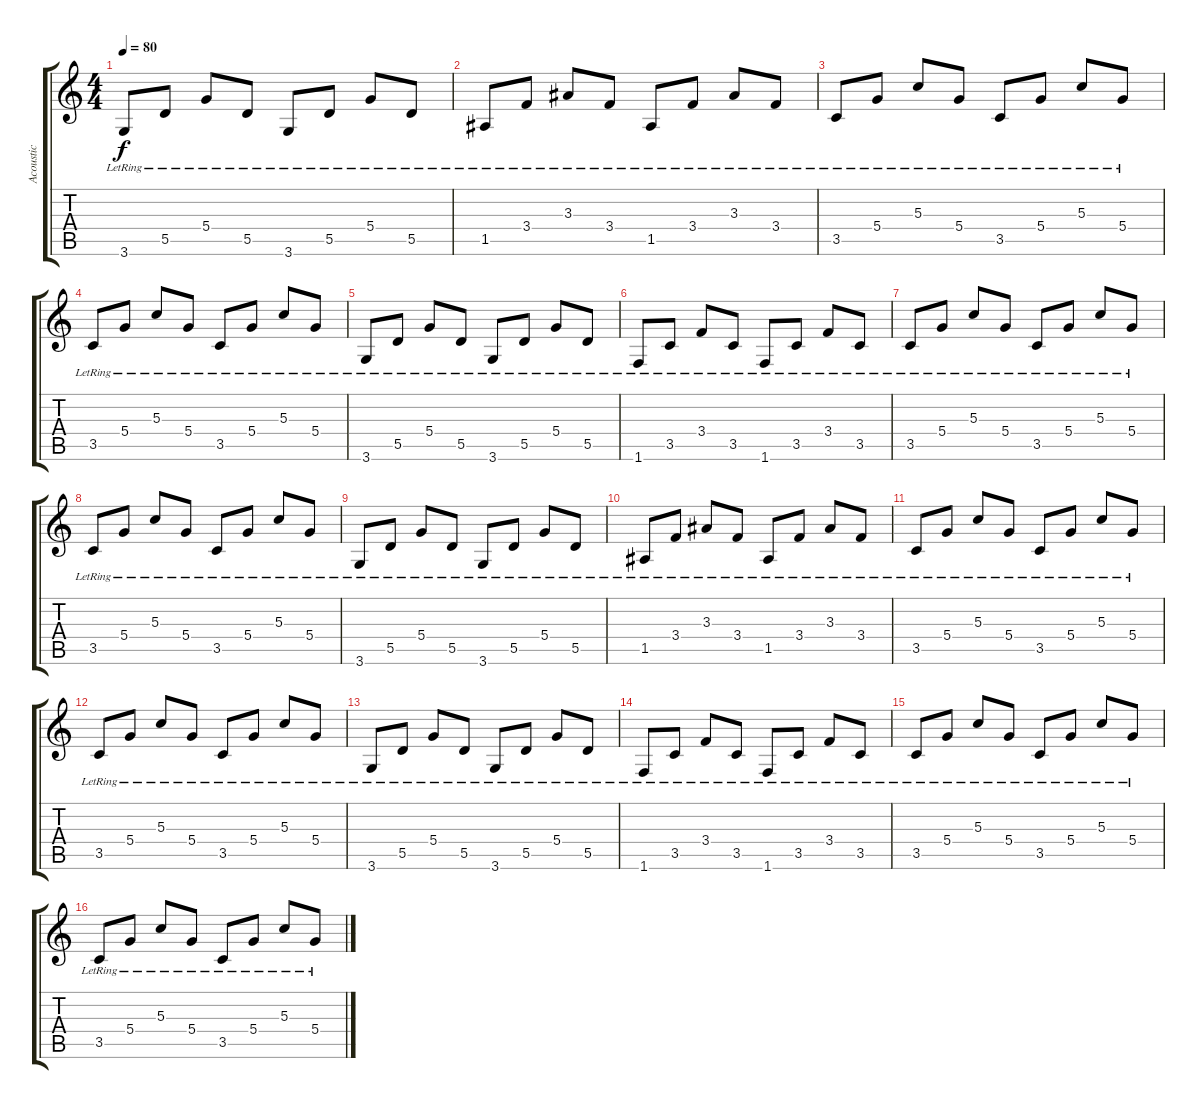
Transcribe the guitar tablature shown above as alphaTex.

\track ("Acoustic" "Acoustic") {instrument acousticguitarsteel}
\staff {score tabs}
\tuning (E4 B3 G3 D3 A2 E2) {hide}
\ts (4 4)
\tempo 80
\clef g2
\ks c
3.6{lr}.8{dy f} 5.5{lr}.8 5.4{lr}.8 5.5{lr}.8 3.6{lr}.8 5.5{lr}.8 5.4{lr}.8 5.5{lr}.8 |
1.5{lr}.8 3.4{lr}.8 3.3{lr}.8 3.4{lr}.8 1.5{lr}.8 3.4{lr}.8 3.3{lr}.8 3.4{lr}.8 |
3.5{lr}.8 5.4{lr}.8 5.3{lr}.8 5.4{lr}.8 3.5{lr}.8 5.4{lr}.8 5.3{lr}.8 5.4{lr}.8 |
3.5{lr}.8 5.4{lr}.8 5.3{lr}.8 5.4{lr}.8 3.5{lr}.8 5.4{lr}.8 5.3{lr}.8 5.4{lr}.8 |
3.6{lr}.8 5.5{lr}.8 5.4{lr}.8 5.5{lr}.8 3.6{lr}.8 5.5{lr}.8 5.4{lr}.8 5.5{lr}.8 |
1.6{lr}.8 3.5{lr}.8 3.4{lr}.8 3.5{lr}.8 1.6{lr}.8 3.5{lr}.8 3.4{lr}.8 3.5{lr}.8 |
3.5{lr}.8 5.4{lr}.8 5.3{lr}.8 5.4{lr}.8 3.5{lr}.8 5.4{lr}.8 5.3{lr}.8 5.4{lr}.8 |
3.5{lr}.8 5.4{lr}.8 5.3{lr}.8 5.4{lr}.8 3.5{lr}.8 5.4{lr}.8 5.3{lr}.8 5.4{lr}.8 |
3.6{lr}.8 5.5{lr}.8 5.4{lr}.8 5.5{lr}.8 3.6{lr}.8 5.5{lr}.8 5.4{lr}.8 5.5{lr}.8 |
1.5{lr}.8 3.4{lr}.8 3.3{lr}.8 3.4{lr}.8 1.5{lr}.8 3.4{lr}.8 3.3{lr}.8 3.4{lr}.8 |
3.5{lr}.8 5.4{lr}.8 5.3{lr}.8 5.4{lr}.8 3.5{lr}.8 5.4{lr}.8 5.3{lr}.8 5.4{lr}.8 |
3.5{lr}.8 5.4{lr}.8 5.3{lr}.8 5.4{lr}.8 3.5{lr}.8 5.4{lr}.8 5.3{lr}.8 5.4{lr}.8 |
3.6{lr}.8 5.5{lr}.8 5.4{lr}.8 5.5{lr}.8 3.6{lr}.8 5.5{lr}.8 5.4{lr}.8 5.5{lr}.8 |
1.6{lr}.8 3.5{lr}.8 3.4{lr}.8 3.5{lr}.8 1.6{lr}.8 3.5{lr}.8 3.4{lr}.8 3.5{lr}.8 |
3.5{lr}.8 5.4{lr}.8 5.3{lr}.8 5.4{lr}.8 3.5{lr}.8 5.4{lr}.8 5.3{lr}.8 5.4{lr}.8 |
3.5{lr}.8 5.4{lr}.8 5.3{lr}.8 5.4{lr}.8 3.5{lr}.8 5.4{lr}.8 5.3{lr}.8 5.4{lr}.8
